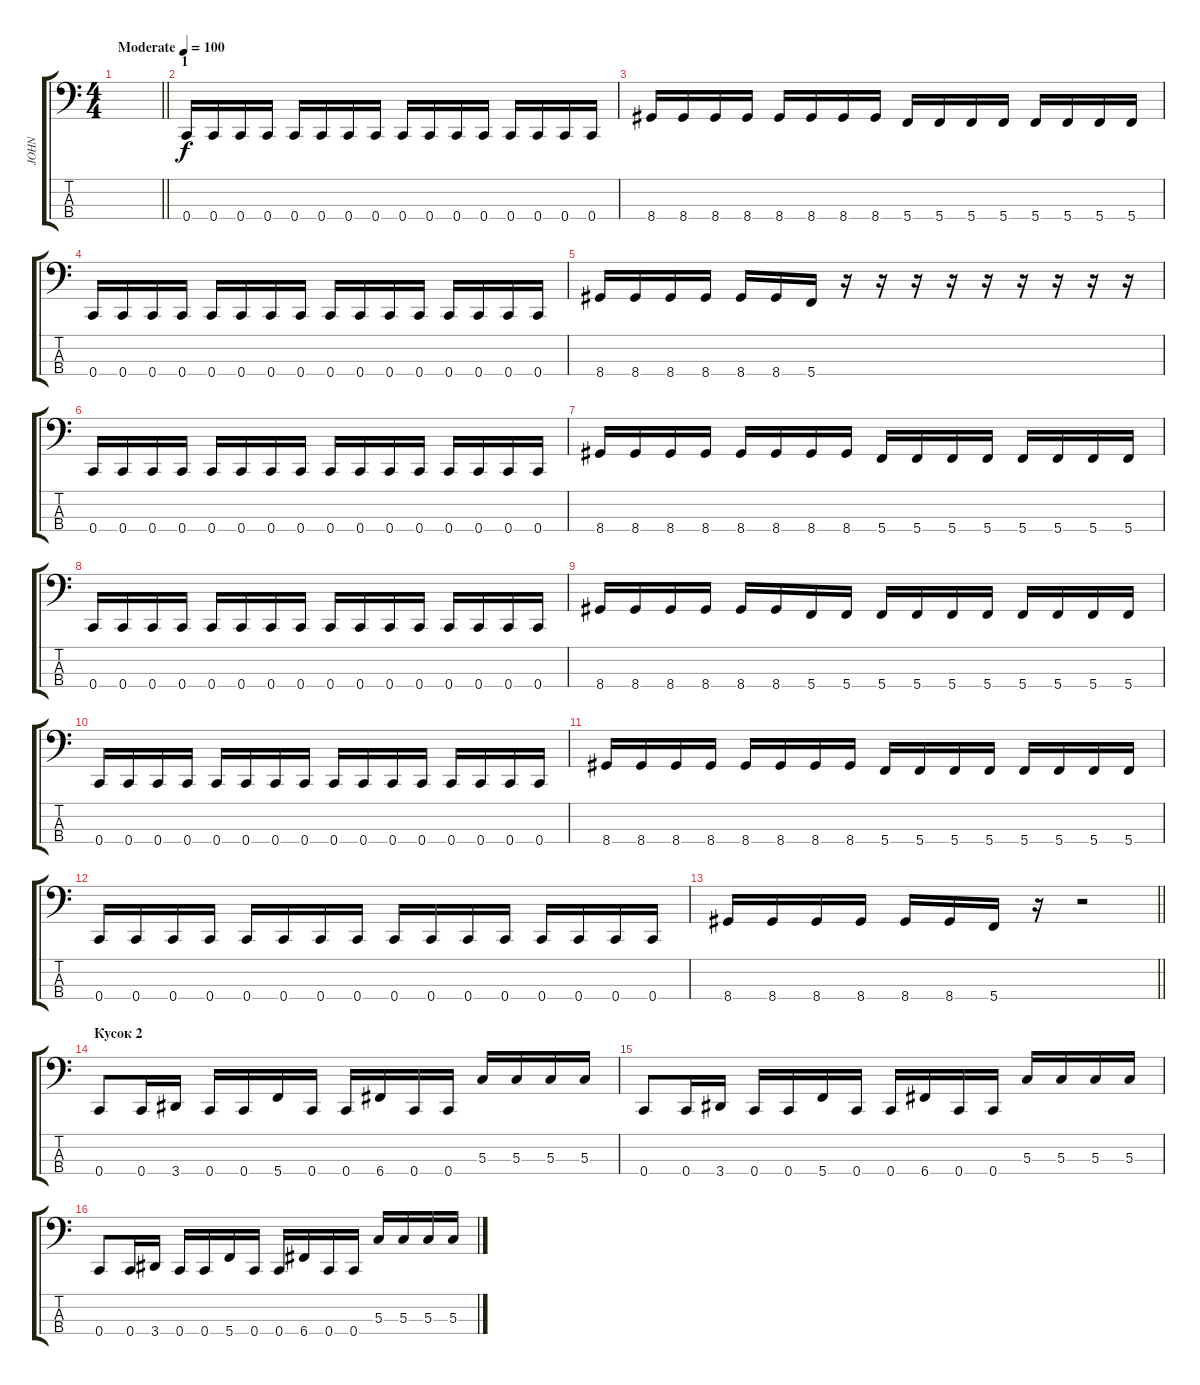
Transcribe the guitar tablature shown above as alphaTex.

\track ("JOHN" "JOHN") {instrument electricbasspick}
\staff {score tabs}
\tuning (F2 C2 G1 C1) {hide}
\ts (4 4)
\tempo (100 "Moderate")
\clef f4
\barLineRight lightlight
\ks c
|
\section ("" "1")
0.4.16 0.4.16 0.4.16 0.4.16 0.4.16 0.4.16 0.4.16 0.4.16 0.4.16 0.4.16 0.4.16 0.4.16 0.4.16 0.4.16 0.4.16 0.4.16 |
8.4.16 8.4.16 8.4.16 8.4.16 8.4.16 8.4.16 8.4.16 8.4.16 5.4.16 5.4.16 5.4.16 5.4.16 5.4.16 5.4.16 5.4.16 5.4.16 |
0.4.16 0.4.16 0.4.16 0.4.16 0.4.16 0.4.16 0.4.16 0.4.16 0.4.16 0.4.16 0.4.16 0.4.16 0.4.16 0.4.16 0.4.16 0.4.16 |
8.4.16 8.4.16 8.4.16 8.4.16 8.4.16 8.4.16 5.4.16 r.16 r.16 r.16 r.16 r.16 r.16 r.16 r.16 r.16 |
0.4.16 0.4.16 0.4.16 0.4.16 0.4.16 0.4.16 0.4.16 0.4.16 0.4.16 0.4.16 0.4.16 0.4.16 0.4.16 0.4.16 0.4.16 0.4.16 |
8.4.16 8.4.16 8.4.16 8.4.16 8.4.16 8.4.16 8.4.16 8.4.16 5.4.16 5.4.16 5.4.16 5.4.16 5.4.16 5.4.16 5.4.16 5.4.16 |
0.4.16 0.4.16 0.4.16 0.4.16 0.4.16 0.4.16 0.4.16 0.4.16 0.4.16 0.4.16 0.4.16 0.4.16 0.4.16 0.4.16 0.4.16 0.4.16 |
8.4.16 8.4.16 8.4.16 8.4.16 8.4.16 8.4.16 5.4.16 5.4.16 5.4.16 5.4.16 5.4.16 5.4.16 5.4.16 5.4.16 5.4.16 5.4.16 |
0.4.16 0.4.16 0.4.16 0.4.16 0.4.16 0.4.16 0.4.16 0.4.16 0.4.16 0.4.16 0.4.16 0.4.16 0.4.16 0.4.16 0.4.16 0.4.16 |
8.4.16 8.4.16 8.4.16 8.4.16 8.4.16 8.4.16 8.4.16 8.4.16 5.4.16 5.4.16 5.4.16 5.4.16 5.4.16 5.4.16 5.4.16 5.4.16 |
0.4.16 0.4.16 0.4.16 0.4.16 0.4.16 0.4.16 0.4.16 0.4.16 0.4.16 0.4.16 0.4.16 0.4.16 0.4.16 0.4.16 0.4.16 0.4.16 |
\barLineRight lightlight
8.4.16 8.4.16 8.4.16 8.4.16 8.4.16 8.4.16 5.4.16 r.16 r.2 |
\section ("" "Кусок 2")
0.4.8 0.4.16 3.4.16 0.4.16 0.4.16 5.4.16 0.4.16 0.4.16 6.4.16 0.4.16 0.4.16 5.3.16 5.3.16 5.3.16 5.3.16 |
0.4.8 0.4.16 3.4.16 0.4.16 0.4.16 5.4.16 0.4.16 0.4.16 6.4.16 0.4.16 0.4.16 5.3.16 5.3.16 5.3.16 5.3.16 |
0.4.8 0.4.16 3.4.16 0.4.16 0.4.16 5.4.16 0.4.16 0.4.16 6.4.16 0.4.16 0.4.16 5.3.16 5.3.16 5.3.16 5.3.16
